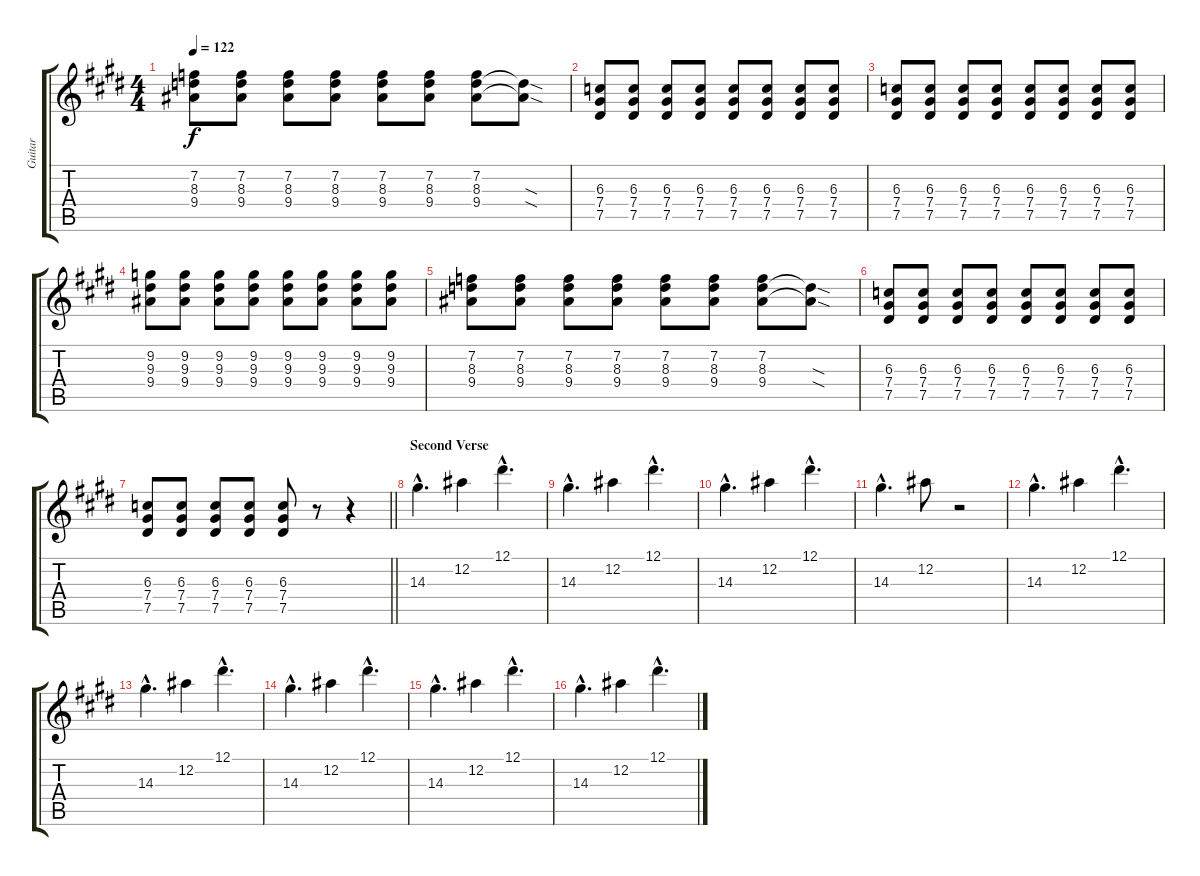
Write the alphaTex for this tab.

\track ("Guitar" "Guitar") {instrument overdrivenguitar}
\staff {score tabs}
\tuning (Eb4 Bb3 Gb3 Db3 Ab2 Eb2) {hide}
\ts (4 4)
\tempo 122
\clef g2
\ks e
(7.2 8.3 9.4).8{dy f} (7.2 8.3 9.4).8 (7.2 8.3 9.4).8 (7.2 8.3 9.4).8 (7.2 8.3 9.4).8 (7.2 8.3 9.4).8 (7.2 8.3 9.4).8 (8.3{sod t} 9.4{sod t}).8 |
(6.3 7.4 7.5).8 (6.3 7.4 7.5).8 (6.3 7.4 7.5).8 (6.3 7.4 7.5).8 (6.3 7.4 7.5).8 (6.3 7.4 7.5).8 (6.3 7.4 7.5).8 (6.3 7.4 7.5).8 |
(6.3 7.4 7.5).8 (6.3 7.4 7.5).8 (6.3 7.4 7.5).8 (6.3 7.4 7.5).8 (6.3 7.4 7.5).8 (6.3 7.4 7.5).8 (6.3 7.4 7.5).8 (6.3 7.4 7.5).8 |
(9.2 9.3 9.4).8 (9.2 9.3 9.4).8 (9.2 9.3 9.4).8 (9.2 9.3 9.4).8 (9.2 9.3 9.4).8 (9.2 9.3 9.4).8 (9.2 9.3 9.4).8 (9.2 9.3 9.4).8 |
(7.2 8.3 9.4).8 (7.2 8.3 9.4).8 (7.2 8.3 9.4).8 (7.2 8.3 9.4).8 (7.2 8.3 9.4).8 (7.2 8.3 9.4).8 (7.2 8.3 9.4).8 (8.3{sod t} 9.4{sod t}).8 |
(6.3 7.4 7.5).8 (6.3 7.4 7.5).8 (6.3 7.4 7.5).8 (6.3 7.4 7.5).8 (6.3 7.4 7.5).8 (6.3 7.4 7.5).8 (6.3 7.4 7.5).8 (6.3 7.4 7.5).8 |
\barLineRight lightlight
(6.3 7.4 7.5).8 (6.3 7.4 7.5).8 (6.3 7.4 7.5).8 (6.3 7.4 7.5).8 (6.3 7.4 7.5).8 r.8 r.4 |
\section ("" "Second Verse")
14.3{hac}.4{d} 12.2.4 12.1{hac}.4{d} |
14.3{hac}.4{d} 12.2.4 12.1{hac}.4{d} |
14.3{hac}.4{d} 12.2.4 12.1{hac}.4{d} |
14.3{hac}.4{d} 12.2.8 r.2 |
14.3{hac}.4{d} 12.2.4 12.1{hac}.4{d} |
14.3{hac}.4{d} 12.2.4 12.1{hac}.4{d} |
14.3{hac}.4{d} 12.2.4 12.1{hac}.4{d} |
14.3{hac}.4{d} 12.2.4 12.1{hac}.4{d} |
14.3{hac}.4{d} 12.2.4 12.1{hac}.4{d}
